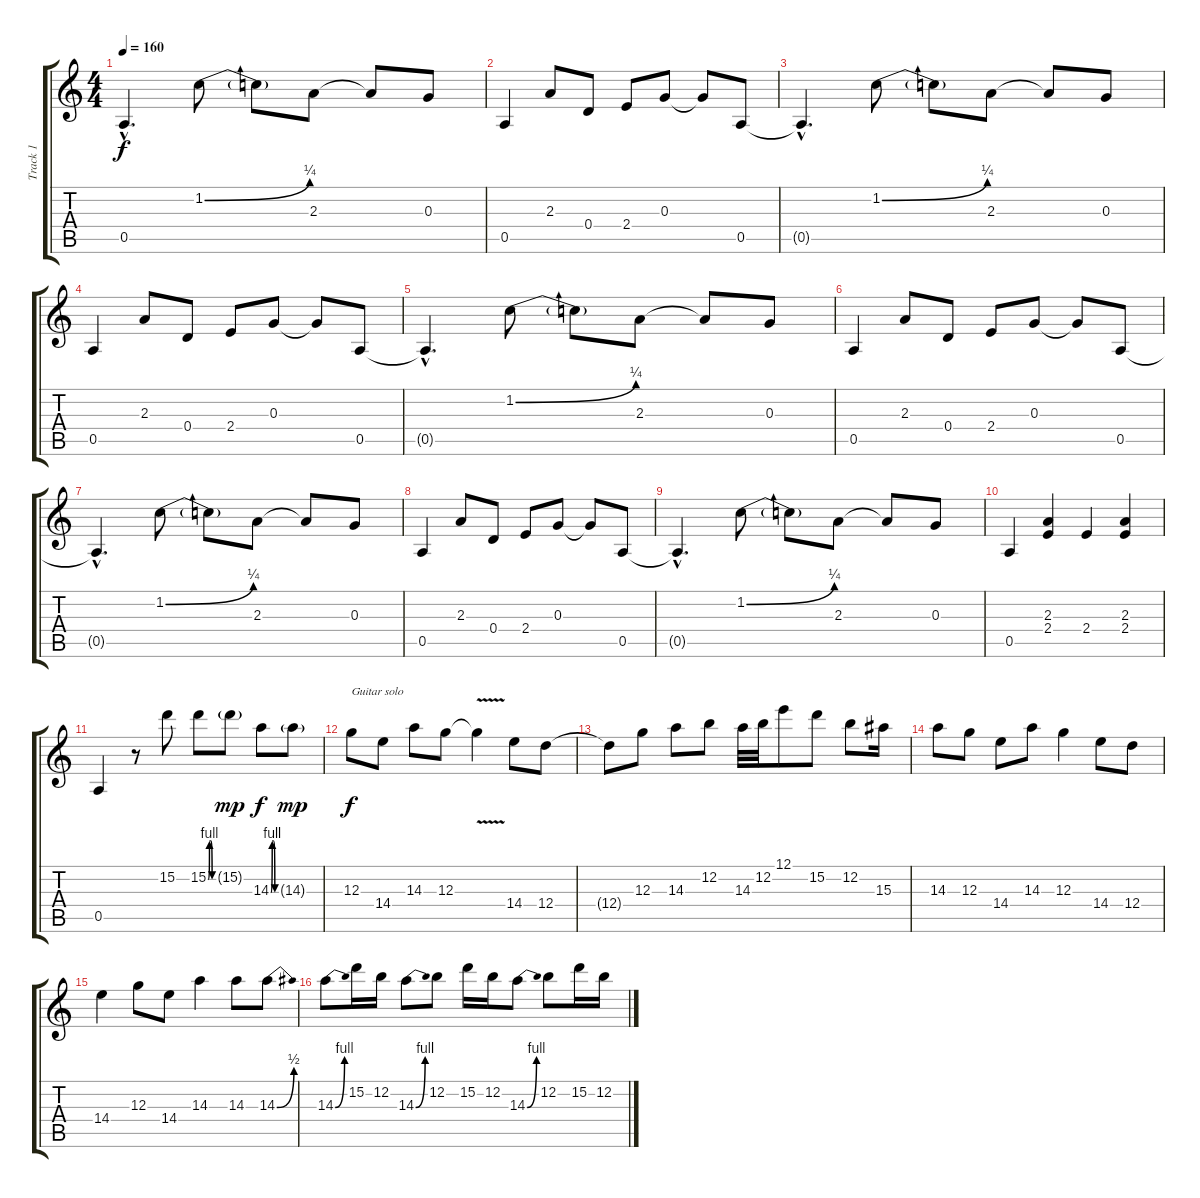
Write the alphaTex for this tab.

\track ("Track 1" "Track 1") {instrument electricguitarclean}
\staff {score tabs}
\tuning (E4 B3 G3 D3 A2 E2) {hide}
\ts (4 4)
\tempo 160
\clef g2
\ks c
0.5{hac t}.4{d dy f} 1.2{be (bend 0 0 60 1)}.8 1.2{t}.8 2.3.8 2.3{t}.8 0.3.8 |
0.5.4 2.3.8 0.4.8 2.4.8 0.3.8 0.3{t}.8 0.5.8 |
0.5{hac t}.4{d} 1.2{be (bend 0 0 60 1)}.8 1.2{t}.8 2.3.8 2.3{t}.8 0.3.8 |
0.5.4 2.3.8 0.4.8 2.4.8 0.3.8 0.3{t}.8 0.5.8 |
0.5{hac t}.4{d} 1.2{be (bend 0 0 60 1)}.8 1.2{t}.8 2.3.8 2.3{t}.8 0.3.8 |
0.5.4 2.3.8 0.4.8 2.4.8 0.3.8 0.3{t}.8 0.5.8 |
0.5{hac t}.4{d} 1.2{be (bend 0 0 60 1)}.8 1.2{t}.8 2.3.8 2.3{t}.8 0.3.8 |
0.5.4 2.3.8 0.4.8 2.4.8 0.3.8 0.3{t}.8 0.5.8 |
0.5{hac t}.4{d} 1.2{be (bend 0 0 60 1)}.8 1.2{t}.8 2.3.8 2.3{t}.8 0.3.8 |
0.5.4 (2.3 2.4).4 2.4.4 (2.3 2.4).4 |
0.5.4 r.8 15.2.8 15.2{be (custom 0 0 15 4 30 4 45 0 60 0)}.8 15.2{g}.8{dy mp} 14.3{be (custom 0 0 15 4 30 4 45 0 60 0)}.8{dy f} 14.3{g}.8{dy mp} |
12.3.8{txt "Guitar solo" dy f} 14.4.8 14.3.8 12.3.8 12.3{v t}.4 14.4.8 12.4.8 |
12.4{t}.8 12.3.8 14.3.8 12.2.8 14.3.32 12.2.32 12.1.8 15.2.8 12.2.8 15.3.16 |
14.3.8 12.3.8 14.4.8 14.3.8 12.3.4 14.4.8 12.4.8 |
14.4.4 12.3.8 14.4.8 14.3.4 14.3.8 14.3{be (bend 0 0 60 2)}.8 |
14.3{be (bend 0 0 60 4)}.8 15.2.16 12.2.16 14.3{be (bend 0 0 60 4)}.8 12.2.8 15.2.16 12.2.16 14.3{be (bend 0 0 60 4)}.8 12.2.8 15.2.16 12.2.16
